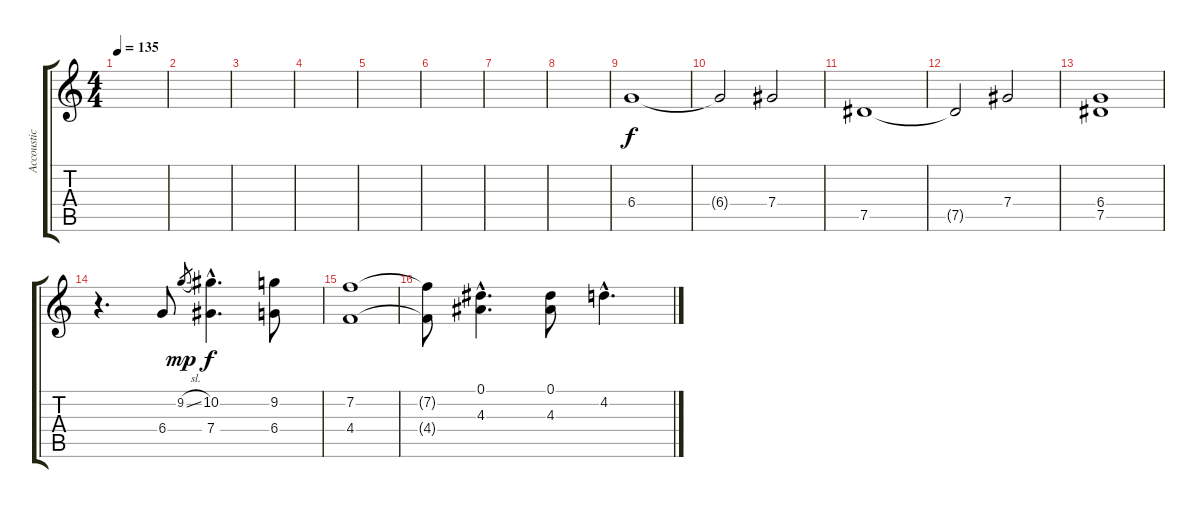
\track ("Accoustic 2" "Accoustic ") {instrument acousticguitarsteel}
\staff {score tabs}
\tuning (Eb4 Bb3 Gb3 Db3 Ab2 Eb2) {hide}
\ts (4 4)
\tempo 135
\clef g2
\ks c
|
|
|
|
|
|
|
|
6.4.1 |
6.4{t}.2 7.4.2 |
7.5.1 |
7.5{t}.2 7.4.2 |
(6.4 7.5).1 |
r.4{d} 6.4.8 9.2{sl}.8{gr dy mp} (10.2{hac} 7.4{hac}).4{d dy f} (9.2 6.4).8 |
(7.2 4.4).1 |
(7.2{t} 4.4{t}).8 (0.1{hac} 4.3{hac}).4{d} (0.1 4.3).8 4.2{hac}.4{d}
